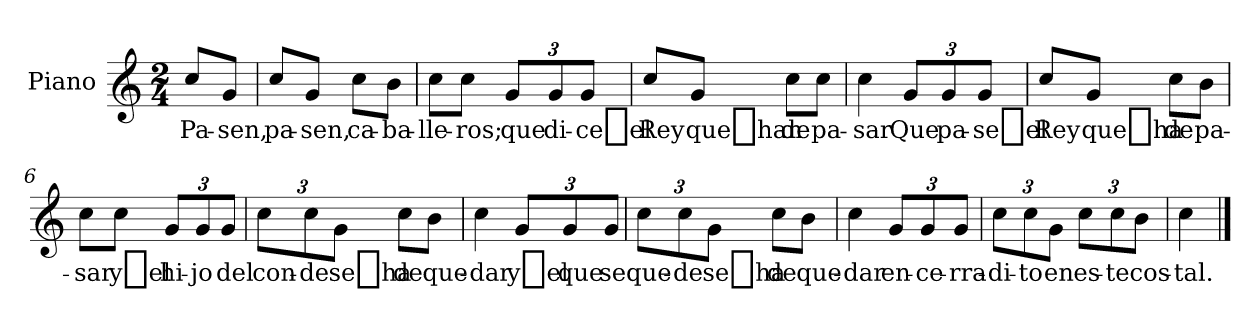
**kern	**text
*part1	*part1
*staff1	*staff1
*I"Piano	*
*I'Pno	*
*clefG2	*
*k[]	*
*M2/4	*
=	=
8cc/L	Pa-
8g/J	-sen,
=1	=1
8cc/L	pa-
8g/J	-sen,
8cc\L	ca-
8b\J	-ba-
=2	=2
8cc\L	-lle-
8cc\J	-ros;
*Xbrackettup	*
12g/L	que
12g/	di-
12g/J	-ce_el
=3	=3
8cc/L	Rey
8g/J	que_han
8cc\L	de
8cc\J	pa-
=4	=4
4cc\	-sar
12g/L	Que
12g/	pa-
12g/J	-se_el
=5	=5
8cc/L	Rey
8g/J	que_ha
8cc\L	de
8b\J	pa-
!!LO:LB:g=z
=6	=6
8cc\L	-sar
8cc\J	y_el
12g/L	hi-
12g/	-jo
12g/J	del
=7	=7
12cc\L	con-
12cc\	-de
12g\J	se_ha
8cc\L	de
8b\J	que-
=8	=8
4cc\	-dar
12g/L	y_el
12g/	que
12g/J	se
!!LO:LB:g=z
=9	=9
12cc\L	que-
12cc\	-de
12g\J	se_ha
8cc\L	de
8b\J	que-
=10	=10
4cc\	-dar
12g/L	en-
12g/	-ce-
12g/J	-rra-
=11	=11
12cc\L	-di-
12cc\	-to
12g\J	en
12cc\L	es-
12cc\	-te
12b\J	cos-
=12	=12
4cc\	-tal.
==	==
*-	*-
